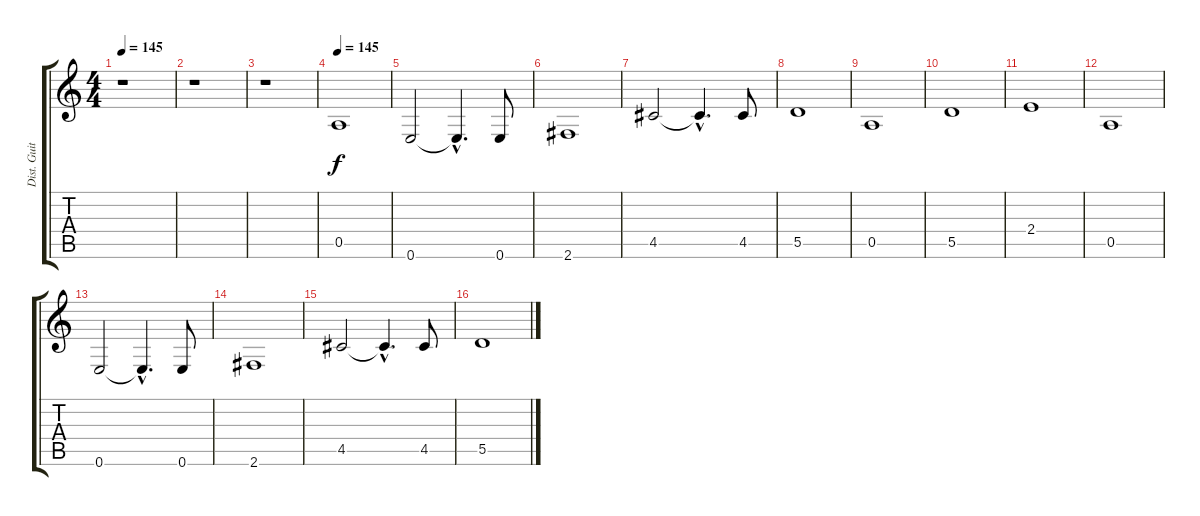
\track ("Dist. Guitar 2" "Dist. Guit") {instrument distortionguitar}
\staff {score tabs}
\tuning (E4 B3 G3 D3 A2 E2) {hide}
\ts (4 4)
\tempo 145
\tempo 120
\tempo 145
\clef g2
\ks c
r.1{dy f instrument distortionguitar} |
r.1 |
r.1 |
\tempo 145
0.5.1{instrument harpsichord} |
0.6.2 0.6{hac t}.4{d} 0.6.8 |
2.6.1 |
4.5.2 4.5{hac t}.4{d} 4.5.8 |
5.5.1 |
0.5.1 |
5.5.1 |
2.4.1 |
0.5.1 |
0.6.2 0.6{hac t}.4{d} 0.6.8 |
2.6.1 |
4.5.2 4.5{hac t}.4{d} 4.5.8 |
5.5.1
